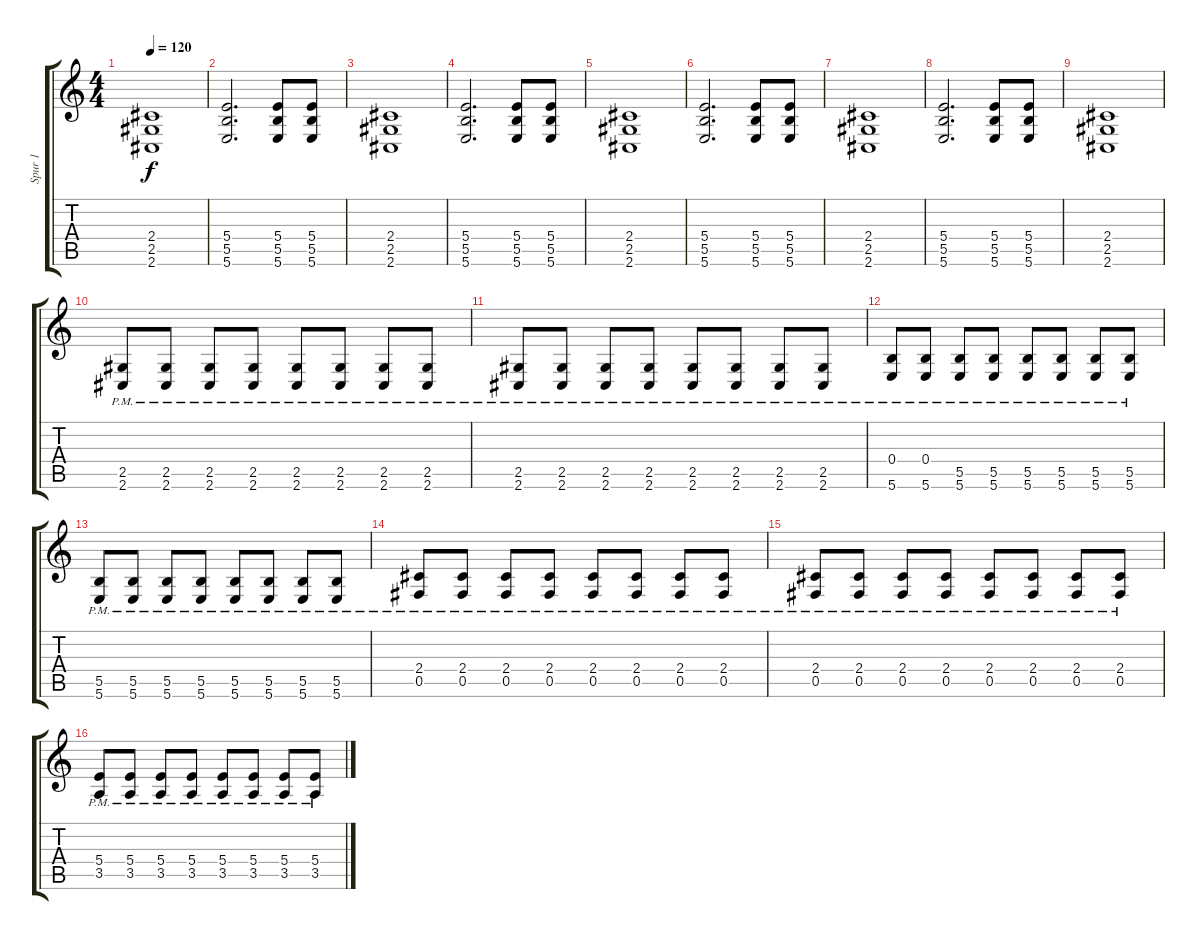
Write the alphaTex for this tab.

\track ("Spur 1" "Spur 1") {instrument overdrivenguitar}
\staff {score tabs}
\tuning (E4 B3 G3 B2 Gb2 B1) {hide}
\ts (4 4)
\tempo 120
\clef g2
\ks c
(2.4 2.5 2.6).1{dy f} |
(5.4 5.5 5.6).2{d} (5.4 5.5 5.6).8 (5.4 5.5 5.6).8 |
(2.4 2.5 2.6).1 |
(5.4 5.5 5.6).2{d} (5.4 5.5 5.6).8 (5.4 5.5 5.6).8 |
(2.4 2.5 2.6).1 |
(5.4 5.5 5.6).2{d} (5.4 5.5 5.6).8 (5.4 5.5 5.6).8 |
(2.4 2.5 2.6).1 |
(5.4 5.5 5.6).2{d} (5.4 5.5 5.6).8 (5.4 5.5 5.6).8 |
(2.4 2.5 2.6).1 |
(2.5{pm} 2.6{pm}).8 (2.5{pm} 2.6{pm}).8 (2.5{pm} 2.6{pm}).8 (2.5{pm} 2.6{pm}).8 (2.5{pm} 2.6{pm}).8 (2.5{pm} 2.6{pm}).8 (2.5{pm} 2.6{pm}).8 (2.5{pm} 2.6{pm}).8 |
(2.5{pm} 2.6{pm}).8 (2.5{pm} 2.6{pm}).8 (2.5{pm} 2.6{pm}).8 (2.5{pm} 2.6{pm}).8 (2.5{pm} 2.6{pm}).8 (2.5{pm} 2.6{pm}).8 (2.5{pm} 2.6{pm}).8 (2.5{pm} 2.6{pm}).8 |
(0.4{pm} 5.6{pm}).8 (0.4{pm} 5.6{pm}).8 (5.5{pm} 5.6{pm}).8 (5.5{pm} 5.6{pm}).8 (5.5{pm} 5.6{pm}).8 (5.5{pm} 5.6{pm}).8 (5.5{pm} 5.6{pm}).8 (5.5{pm} 5.6{pm}).8 |
(5.5{pm} 5.6{pm}).8 (5.5{pm} 5.6{pm}).8 (5.5{pm} 5.6{pm}).8 (5.5{pm} 5.6{pm}).8 (5.5{pm} 5.6{pm}).8 (5.5{pm} 5.6{pm}).8 (5.5{pm} 5.6{pm}).8 (5.5{pm} 5.6{pm}).8 |
(2.4{pm} 0.5{pm}).8 (2.4{pm} 0.5{pm}).8 (2.4{pm} 0.5{pm}).8 (2.4{pm} 0.5{pm}).8 (2.4{pm} 0.5{pm}).8 (2.4{pm} 0.5{pm}).8 (2.4{pm} 0.5{pm}).8 (2.4{pm} 0.5{pm}).8 |
(2.4{pm} 0.5{pm}).8 (2.4{pm} 0.5{pm}).8 (2.4{pm} 0.5{pm}).8 (2.4{pm} 0.5{pm}).8 (2.4{pm} 0.5{pm}).8 (2.4{pm} 0.5{pm}).8 (2.4{pm} 0.5{pm}).8 (2.4{pm} 0.5{pm}).8 |
(5.4{pm} 3.5{pm}).8 (5.4{pm} 3.5{pm}).8 (5.4{pm} 3.5{pm}).8 (5.4{pm} 3.5{pm}).8 (5.4{pm} 3.5{pm}).8 (5.4{pm} 3.5{pm}).8 (5.4{pm} 3.5{pm}).8 (5.4{pm} 3.5{pm}).8
